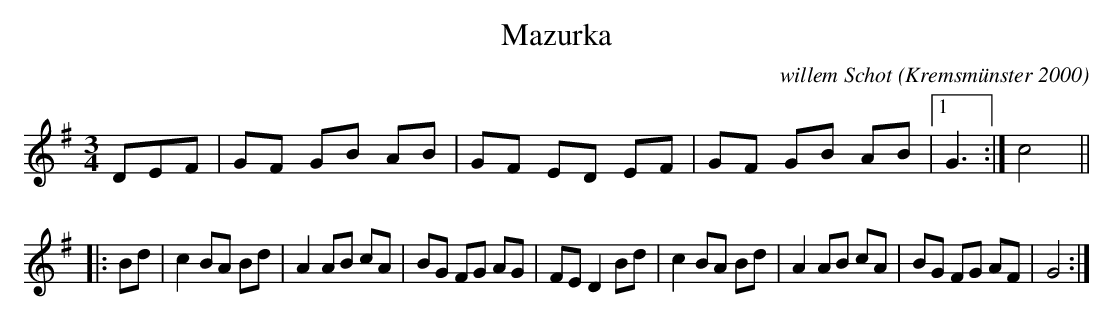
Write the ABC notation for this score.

X:1
T:Mazurka
C:willem Schot (Kremsmünster 2000)
M:3/4
L:1/8
K:G
DEF|GF GB AB|GF ED EF|GF GB AB|1 G3:|c4||
|:Bd|c2 BA Bd|A2 AB cA|BG FG AG|FE D2 Bd|c2 BA Bd|A2 AB cA|BG FG AF|G4:|
